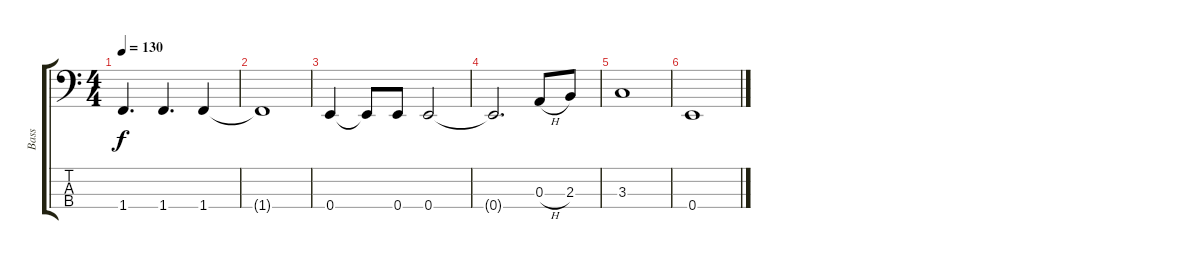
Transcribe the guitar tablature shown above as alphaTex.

\track ("Bass" "Bass") {instrument electricbasspick}
\staff {score tabs}
\tuning (G2 D2 A1 E1) {hide}
\ts (4 4)
\tempo 130
\clef f4
\ks c
1.4.4{d dy f} 1.4.4{d} 1.4.4 |
1.4{t}.1 |
0.4.4{volume 1} 0.4{t}.8 0.4.8 0.4.2 |
0.4{t}.2{d} 0.3{h}.8 2.3.8 |
3.3.1 |
0.4.1
